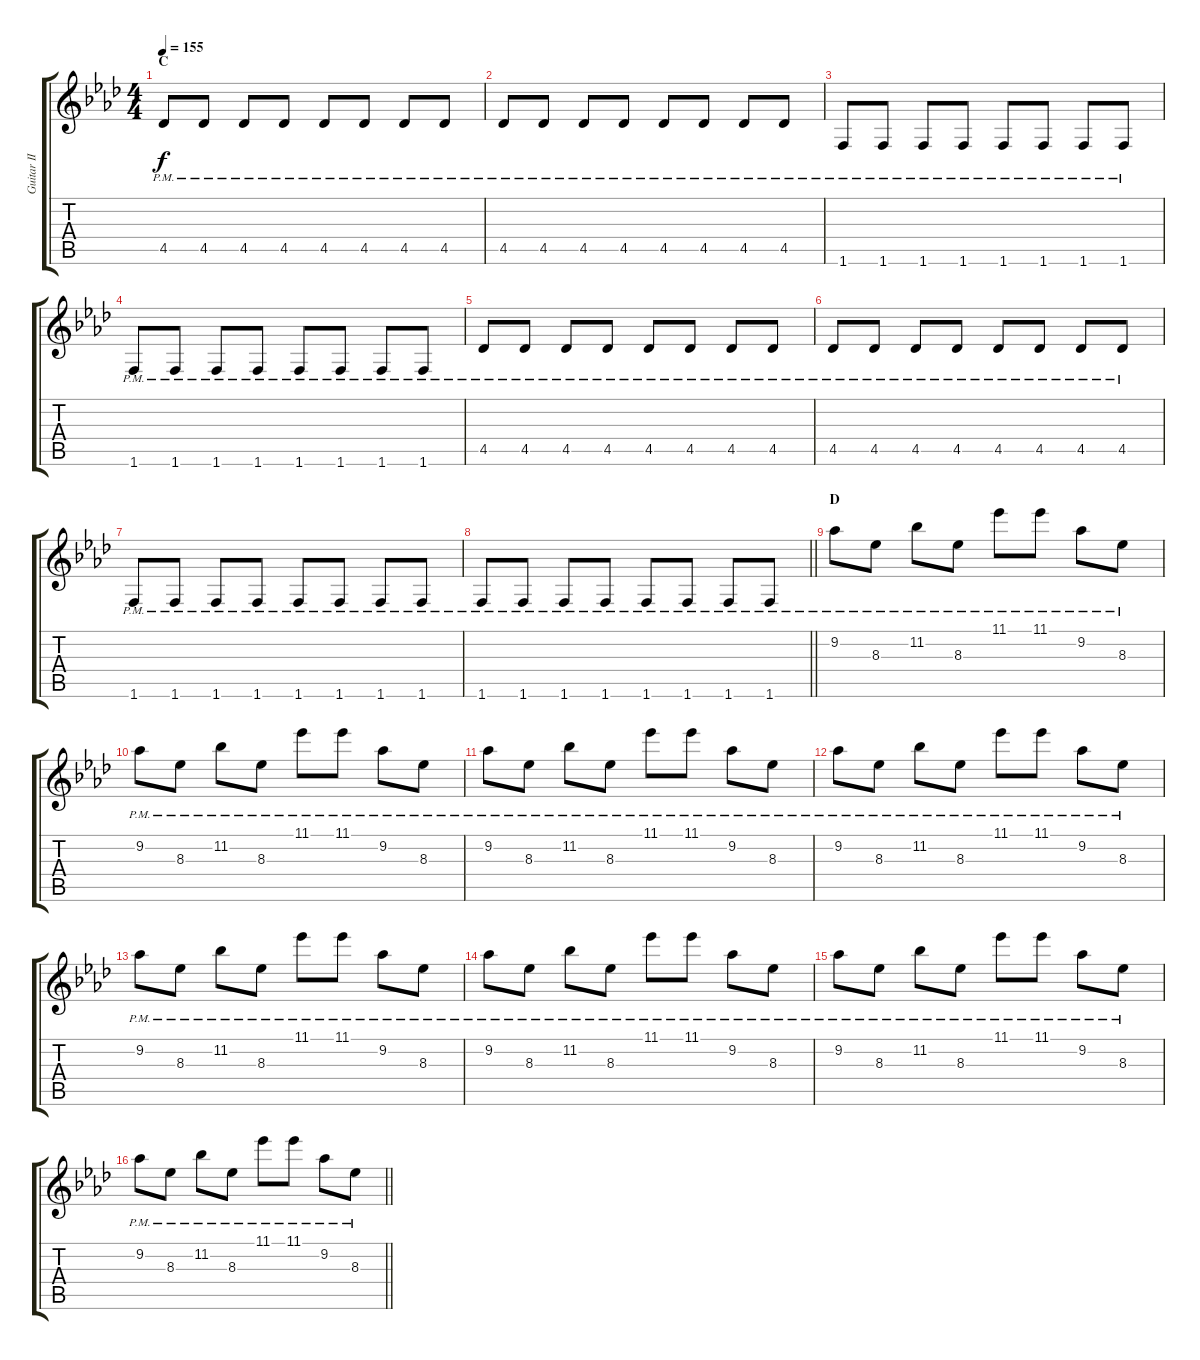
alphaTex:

\track ("Guitar II" "Guitar II") {instrument overdrivenguitar}
\staff {score tabs}
\tuning (E4 B3 G3 D3 A2 E2) {hide}
\ts (4 4)
\section ("" "C")
\tempo 155
\clef g2
\ks ab
4.5{pm}.8{dy f} 4.5{pm}.8 4.5{pm}.8 4.5{pm}.8 4.5{pm}.8 4.5{pm}.8 4.5{pm}.8 4.5{pm}.8 |
4.5{pm}.8 4.5{pm}.8 4.5{pm}.8 4.5{pm}.8 4.5{pm}.8 4.5{pm}.8 4.5{pm}.8 4.5{pm}.8 |
1.6{pm}.8 1.6{pm}.8 1.6{pm}.8 1.6{pm}.8 1.6{pm}.8 1.6{pm}.8 1.6{pm}.8 1.6{pm}.8 |
1.6{pm}.8 1.6{pm}.8 1.6{pm}.8 1.6{pm}.8 1.6{pm}.8 1.6{pm}.8 1.6{pm}.8 1.6{pm}.8 |
4.5{pm}.8 4.5{pm}.8 4.5{pm}.8 4.5{pm}.8 4.5{pm}.8 4.5{pm}.8 4.5{pm}.8 4.5{pm}.8 |
4.5{pm}.8 4.5{pm}.8 4.5{pm}.8 4.5{pm}.8 4.5{pm}.8 4.5{pm}.8 4.5{pm}.8 4.5{pm}.8 |
1.6{pm}.8 1.6{pm}.8 1.6{pm}.8 1.6{pm}.8 1.6{pm}.8 1.6{pm}.8 1.6{pm}.8 1.6{pm}.8 |
\barLineRight lightlight
1.6{pm}.8 1.6{pm}.8 1.6{pm}.8 1.6{pm}.8 1.6{pm}.8 1.6{pm}.8 1.6{pm}.8 1.6{pm}.8 |
\section ("" "D")
9.2{pm}.8 8.3{pm}.8 11.2{pm}.8 8.3{pm}.8 11.1{pm}.8 11.1{pm}.8 9.2{pm}.8 8.3{pm}.8 |
9.2{pm}.8 8.3{pm}.8 11.2{pm}.8 8.3{pm}.8 11.1{pm}.8 11.1{pm}.8 9.2{pm}.8 8.3{pm}.8 |
9.2{pm}.8 8.3{pm}.8 11.2{pm}.8 8.3{pm}.8 11.1{pm}.8 11.1{pm}.8 9.2{pm}.8 8.3{pm}.8 |
9.2{pm}.8 8.3{pm}.8 11.2{pm}.8 8.3{pm}.8 11.1{pm}.8 11.1{pm}.8 9.2{pm}.8 8.3{pm}.8 |
9.2{pm}.8 8.3{pm}.8 11.2{pm}.8 8.3{pm}.8 11.1{pm}.8 11.1{pm}.8 9.2{pm}.8 8.3{pm}.8 |
9.2{pm}.8 8.3{pm}.8 11.2{pm}.8 8.3{pm}.8 11.1{pm}.8 11.1{pm}.8 9.2{pm}.8 8.3{pm}.8 |
9.2{pm}.8 8.3{pm}.8 11.2{pm}.8 8.3{pm}.8 11.1{pm}.8 11.1{pm}.8 9.2{pm}.8 8.3{pm}.8 |
\barLineRight lightlight
9.2{pm}.8 8.3{pm}.8 11.2{pm}.8 8.3{pm}.8 11.1{pm}.8 11.1{pm}.8 9.2{pm}.8 8.3{pm}.8
